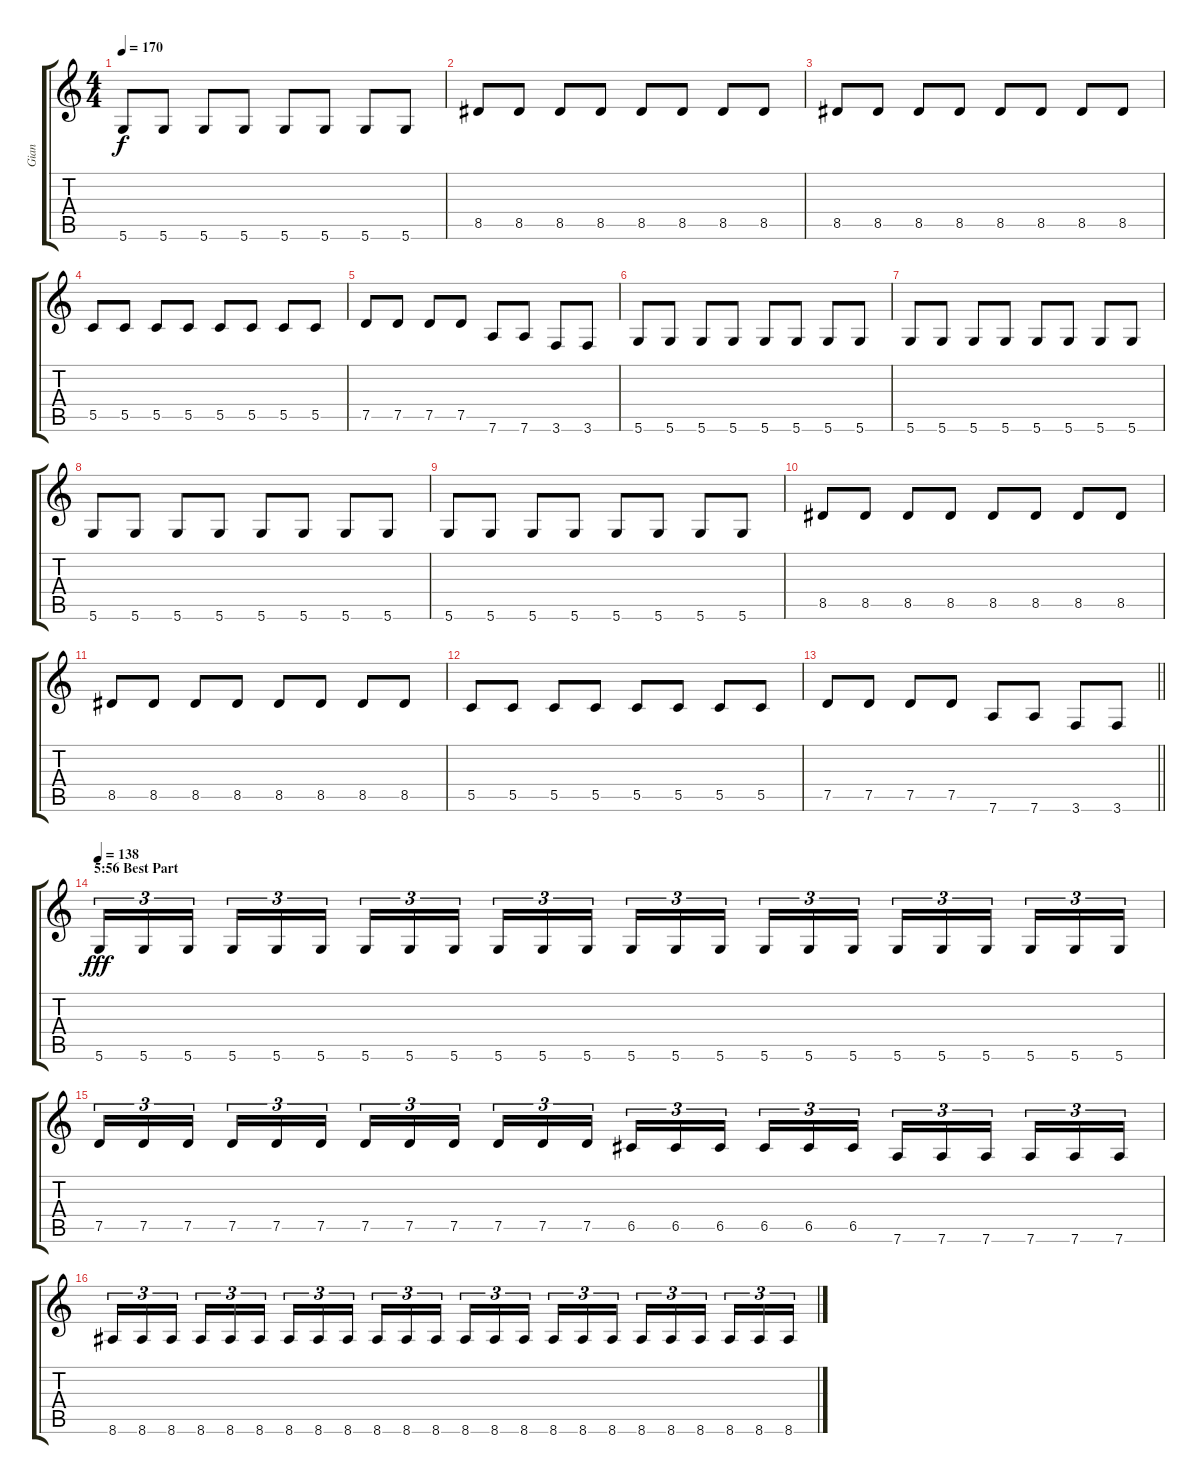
\track ("Gian" "Gian") {instrument distortionguitar}
\staff {score tabs}
\tuning (D4 A3 F3 C3 G2 D2) {hide}
\ts (4 4)
\tempo 170
\clef g2
\ks c
5.6.8{dy f} 5.6.8 5.6.8 5.6.8 5.6.8 5.6.8 5.6.8 5.6.8 |
8.5.8 8.5.8 8.5.8 8.5.8 8.5.8 8.5.8 8.5.8 8.5.8 |
8.5.8 8.5.8 8.5.8 8.5.8 8.5.8 8.5.8 8.5.8 8.5.8 |
5.5.8 5.5.8 5.5.8 5.5.8 5.5.8 5.5.8 5.5.8 5.5.8 |
7.5.8 7.5.8 7.5.8 7.5.8 7.6.8 7.6.8 3.6.8 3.6.8 |
5.6.8 5.6.8 5.6.8 5.6.8 5.6.8 5.6.8 5.6.8 5.6.8 |
5.6.8 5.6.8 5.6.8 5.6.8 5.6.8 5.6.8 5.6.8 5.6.8 |
5.6.8 5.6.8 5.6.8 5.6.8 5.6.8 5.6.8 5.6.8 5.6.8 |
5.6.8 5.6.8 5.6.8 5.6.8 5.6.8 5.6.8 5.6.8 5.6.8 |
8.5.8 8.5.8 8.5.8 8.5.8 8.5.8 8.5.8 8.5.8 8.5.8 |
8.5.8 8.5.8 8.5.8 8.5.8 8.5.8 8.5.8 8.5.8 8.5.8 |
5.5.8 5.5.8 5.5.8 5.5.8 5.5.8 5.5.8 5.5.8 5.5.8 |
\barLineRight lightlight
7.5.8 7.5.8 7.5.8 7.5.8 7.6.8 7.6.8 3.6.8 3.6.8 |
\section ("" "5:56 Best Part")
\tempo 138
5.6.16{tu (3 2) dy fff} 5.6.16{tu (3 2)} 5.6.16{tu (3 2) beam splitsecondary} 5.6.16{tu (3 2)} 5.6.16{tu (3 2)} 5.6.16{tu (3 2)} 5.6.16{tu (3 2)} 5.6.16{tu (3 2)} 5.6.16{tu (3 2) beam splitsecondary} 5.6.16{tu (3 2)} 5.6.16{tu (3 2)} 5.6.16{tu (3 2)} 5.6.16{tu (3 2)} 5.6.16{tu (3 2)} 5.6.16{tu (3 2) beam splitsecondary} 5.6.16{tu (3 2)} 5.6.16{tu (3 2)} 5.6.16{tu (3 2)} 5.6.16{tu (3 2)} 5.6.16{tu (3 2)} 5.6.16{tu (3 2) beam splitsecondary} 5.6.16{tu (3 2)} 5.6.16{tu (3 2)} 5.6.16{tu (3 2)} |
7.5.16{tu (3 2)} 7.5.16{tu (3 2)} 7.5.16{tu (3 2) beam splitsecondary} 7.5.16{tu (3 2)} 7.5.16{tu (3 2)} 7.5.16{tu (3 2)} 7.5.16{tu (3 2)} 7.5.16{tu (3 2)} 7.5.16{tu (3 2) beam splitsecondary} 7.5.16{tu (3 2)} 7.5.16{tu (3 2)} 7.5.16{tu (3 2)} 6.5.16{tu (3 2)} 6.5.16{tu (3 2)} 6.5.16{tu (3 2) beam splitsecondary} 6.5.16{tu (3 2)} 6.5.16{tu (3 2)} 6.5.16{tu (3 2)} 7.6.16{tu (3 2)} 7.6.16{tu (3 2)} 7.6.16{tu (3 2) beam splitsecondary} 7.6.16{tu (3 2)} 7.6.16{tu (3 2)} 7.6.16{tu (3 2)} |
8.6.16{tu (3 2)} 8.6.16{tu (3 2)} 8.6.16{tu (3 2) beam splitsecondary} 8.6.16{tu (3 2)} 8.6.16{tu (3 2)} 8.6.16{tu (3 2)} 8.6.16{tu (3 2)} 8.6.16{tu (3 2)} 8.6.16{tu (3 2) beam splitsecondary} 8.6.16{tu (3 2)} 8.6.16{tu (3 2)} 8.6.16{tu (3 2)} 8.6.16{tu (3 2)} 8.6.16{tu (3 2)} 8.6.16{tu (3 2) beam splitsecondary} 8.6.16{tu (3 2)} 8.6.16{tu (3 2)} 8.6.16{tu (3 2)} 8.6.16{tu (3 2)} 8.6.16{tu (3 2)} 8.6.16{tu (3 2) beam splitsecondary} 8.6.16{tu (3 2)} 8.6.16{tu (3 2)} 8.6.16{tu (3 2)}
